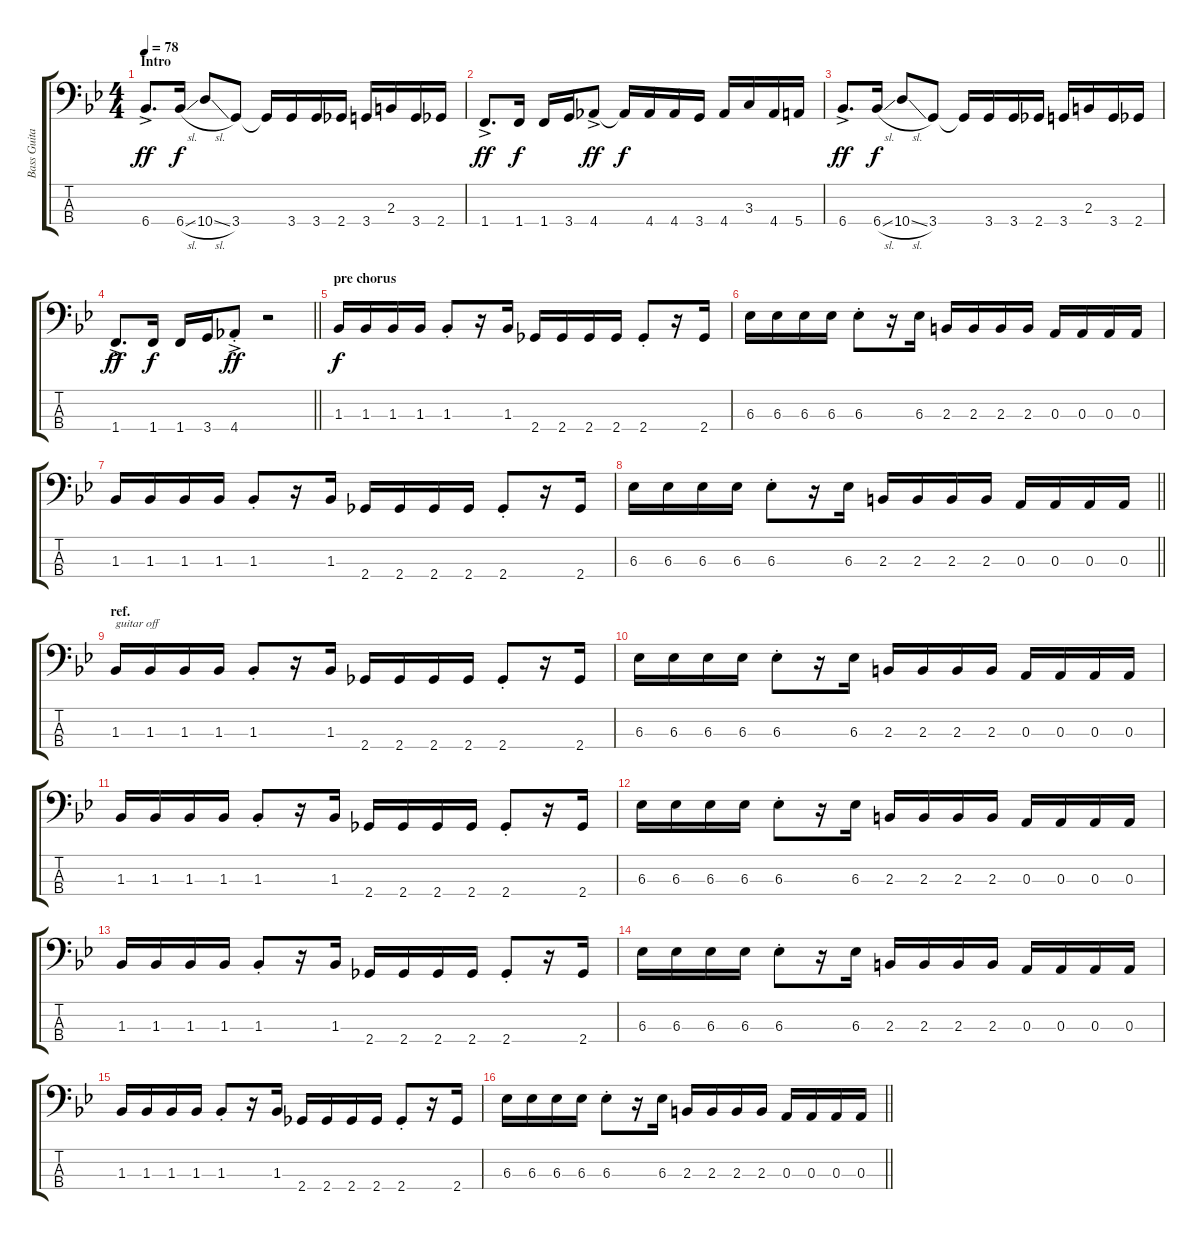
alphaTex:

\track ("Bass Guitar" "Bass Guita") {instrument electricbassfinger}
\staff {score tabs}
\tuning (G2 D2 A1 E1) {hide}
\ts (4 4)
\section ("" "Intro")
\tempo 78
\clef f4
\ks gminor
6.4{ac}.8{d dy ff instrument electricbassfinger} 6.4{sl}.16{dy f} 10.4{sl}.8 3.4.8 3.4{t}.16 3.4.16 3.4.16 2.4.16 3.4.16 2.3.16 3.4.16 2.4.16 |
1.4{ac}.8{d dy ff} 1.4.16{dy f} 1.4.16 3.4.16 4.4{ac}.8{dy ff} 4.4{t}.16{dy f} 4.4.16 4.4.16 3.4.16 4.4.16 3.3.16 4.4.16 5.4.16 |
6.4{ac}.8{d dy ff} 6.4{sl}.16{dy f} 10.4{sl}.8 3.4.8 3.4{t}.16 3.4.16 3.4.16 2.4.16 3.4.16 2.3.16 3.4.16 2.4.16 |
\barLineRight lightlight
1.4{ac}.8{d dy ff} 1.4.16{dy f} 1.4.16 3.4.16 4.4{ac st}.8{dy ff} r.2 |
\section ("" "pre chorus")
1.3.16{dy f} 1.3.16 1.3.16 1.3.16 1.3{st}.8 r.16 1.3.16 2.4.16 2.4.16 2.4.16 2.4.16 2.4{st}.8 r.16 2.4.16 |
6.3.16 6.3.16 6.3.16 6.3.16 6.3{st}.8 r.16 6.3.16 2.3.16 2.3.16 2.3.16 2.3.16 0.3.16 0.3.16 0.3.16 0.3.16 |
1.3.16 1.3.16 1.3.16 1.3.16 1.3{st}.8 r.16 1.3.16 2.4.16 2.4.16 2.4.16 2.4.16 2.4{st}.8 r.16 2.4.16 |
\barLineRight lightlight
6.3.16 6.3.16 6.3.16 6.3.16 6.3{st}.8 r.16 6.3.16 2.3.16 2.3.16 2.3.16 2.3.16 0.3.16 0.3.16 0.3.16 0.3.16 |
\section ("" "ref.")
1.3.16{txt "guitar off"} 1.3.16 1.3.16 1.3.16 1.3{st}.8 r.16 1.3.16 2.4.16 2.4.16 2.4.16 2.4.16 2.4{st}.8 r.16 2.4.16 |
6.3.16 6.3.16 6.3.16 6.3.16 6.3{st}.8 r.16 6.3.16 2.3.16 2.3.16 2.3.16 2.3.16 0.3.16 0.3.16 0.3.16 0.3.16 |
1.3.16 1.3.16 1.3.16 1.3.16 1.3{st}.8 r.16 1.3.16 2.4.16 2.4.16 2.4.16 2.4.16 2.4{st}.8 r.16 2.4.16 |
6.3.16 6.3.16 6.3.16 6.3.16 6.3{st}.8 r.16 6.3.16 2.3.16 2.3.16 2.3.16 2.3.16 0.3.16 0.3.16 0.3.16 0.3.16 |
1.3.16 1.3.16 1.3.16 1.3.16 1.3{st}.8 r.16 1.3.16 2.4.16 2.4.16 2.4.16 2.4.16 2.4{st}.8 r.16 2.4.16 |
6.3.16 6.3.16 6.3.16 6.3.16 6.3{st}.8 r.16 6.3.16 2.3.16 2.3.16 2.3.16 2.3.16 0.3.16 0.3.16 0.3.16 0.3.16 |
1.3.16 1.3.16 1.3.16 1.3.16 1.3{st}.8 r.16 1.3.16 2.4.16 2.4.16 2.4.16 2.4.16 2.4{st}.8 r.16 2.4.16 |
\barLineRight lightlight
6.3.16 6.3.16 6.3.16 6.3.16 6.3{st}.8 r.16 6.3.16 2.3.16 2.3.16 2.3.16 2.3.16 0.3.16 0.3.16 0.3.16 0.3.16
